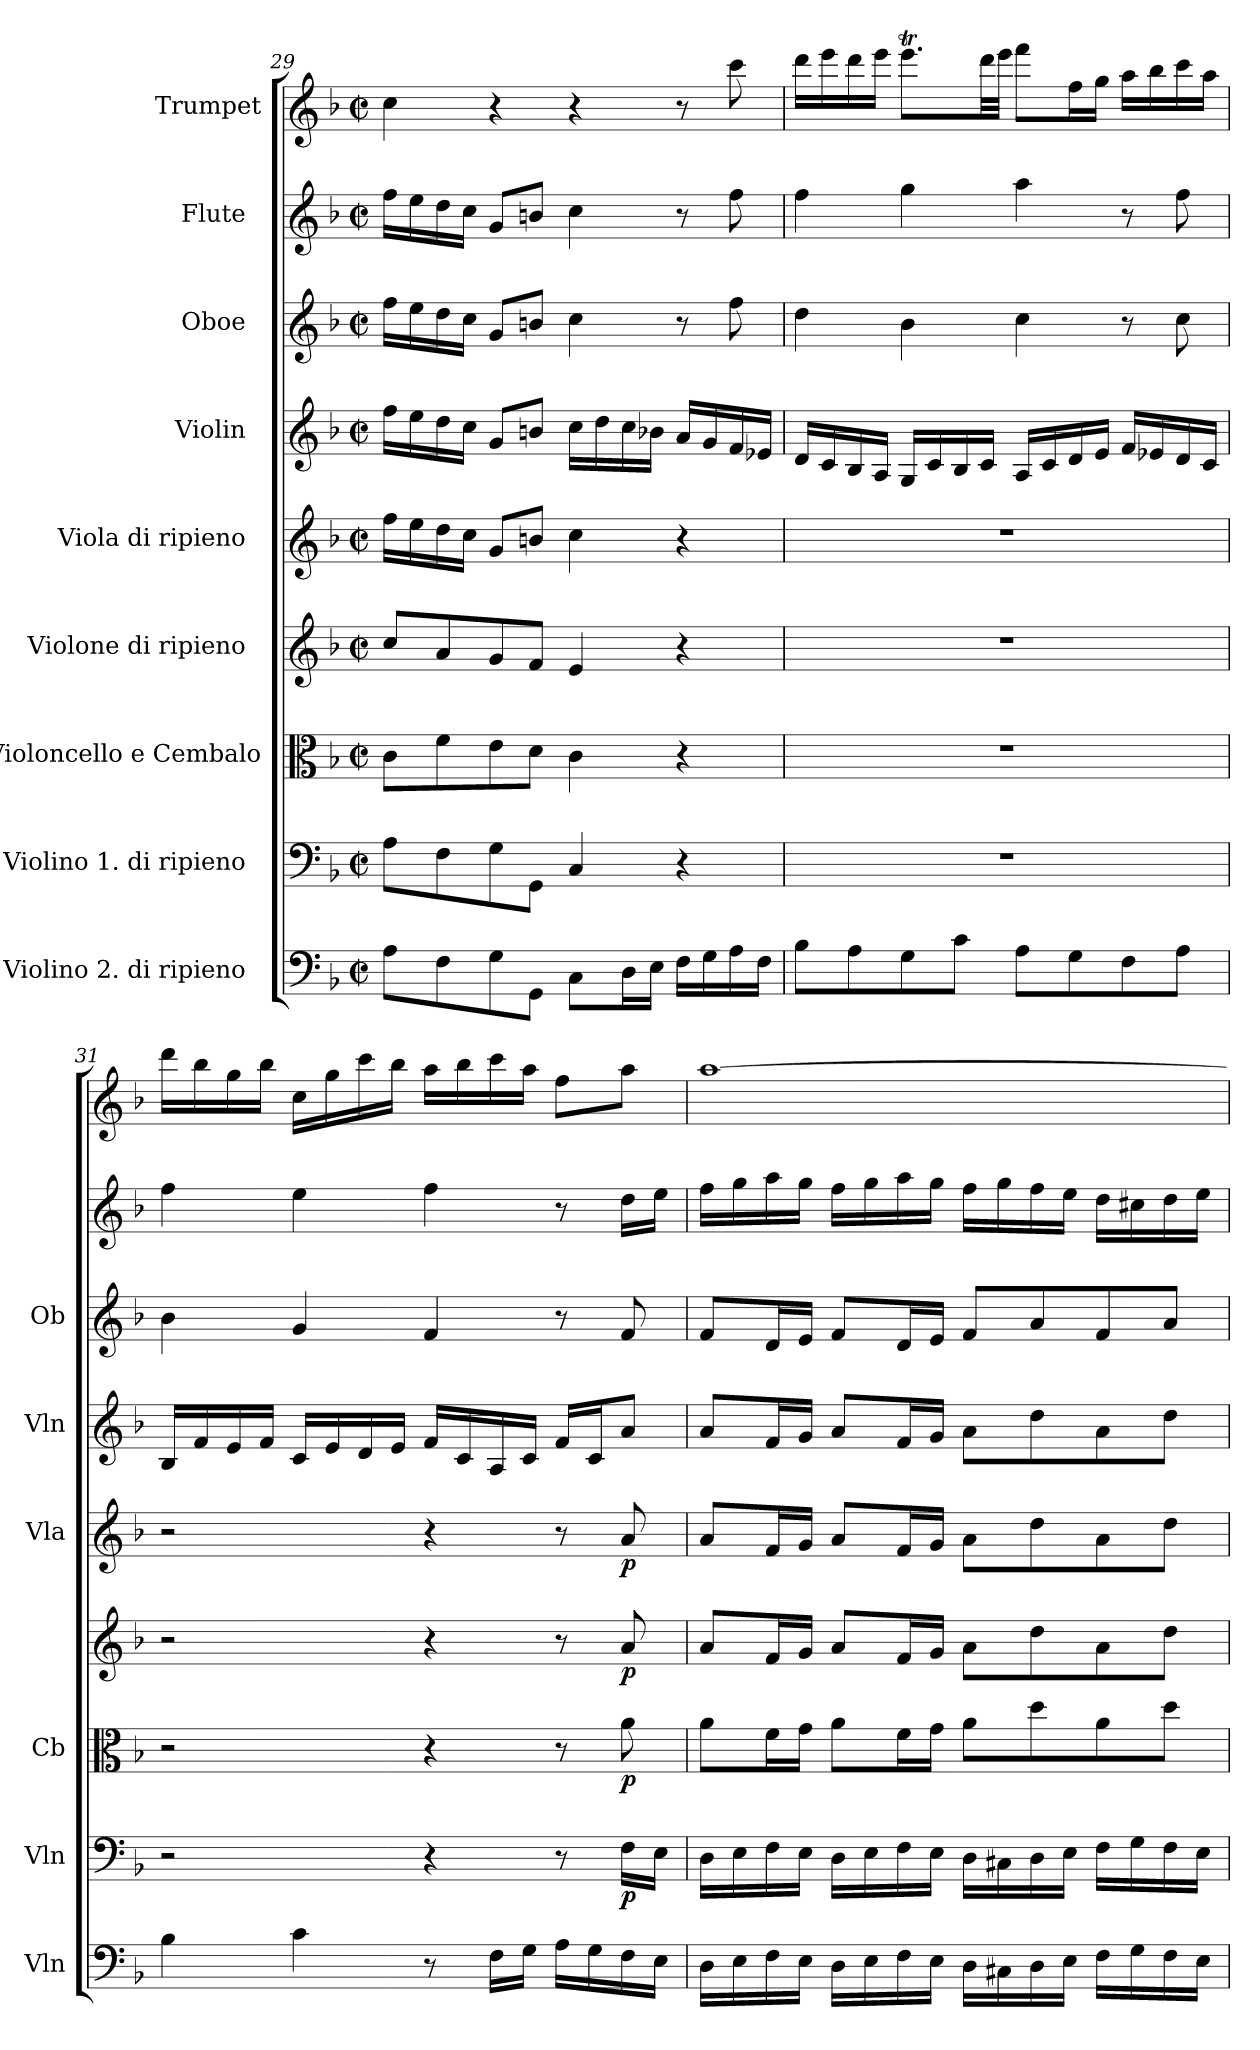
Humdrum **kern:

**kern	**kern	**dynam	**kern	**dynam	**kern	**dynam	**kern	**dynam	**kern	**kern	**kern	**kern
*part9	*part8	*part8	*part7	*part7	*part6	*part6	*part5	*part5	*part4	*part3	*part2	*part1
*staff9	*staff8	*staff8	*staff7	*staff7	*staff6	*staff6	*staff5	*staff5	*staff4	*staff3	*staff2	*staff1
*I"Violino 2.  di ripieno  	*I"Violino 1.  di ripieno  	*	*I"Violoncello  e Cembalo	*	*I"Violone  di ripieno  	*	*I"Viola  di ripieno    	*	*I"Violin              	*I"Oboe                	*I"Flute               	*I"Trumpet
*I'Vln	*I'Vln	*	*I'Cb	*	*	*	*I'Vla	*	*I'Vln	*I'Ob	*	*
*clefF4	*clefF4	*	*clefC3	*	*clefG2	*	*clefG2	*	*clefG2	*clefG2	*clefG2	*clefG2
*ITrd7c12	*	*	*	*	*	*	*	*	*	*	*	*
*k[b-]	*k[b-]	*	*k[b-]	*	*k[b-]	*	*k[b-]	*	*k[b-]	*k[b-]	*k[b-]	*k[b-]
*F:	*F:	*	*F:	*	*F:	*	*F:	*	*F:	*F:	*F:	*F:
*M2/2	*M2/2	*	*M2/2	*	*M2/2	*	*M2/2	*	*M2/2	*M2/2	*M2/2	*M2/2
*met(c|)	*met(c|)	*	*met(c|)	*	*met(c|)	*	*met(c|)	*	*met(c|)	*met(c|)	*met(c|)	*met(c|)
=29	=29	=29	=29	=29	=29	=29	=29	=29	=29	=29	=29	=29
8AA\L	8A\L	.	8c\L	.	8cc/L	.	16ff\LL	.	16ff\LL	16ff\LL	16ff\LL	4cc\
.	.	.	.	.	.	.	16ee\	.	16ee\	16ee\	16ee\	.
8FF\	8F\	.	8f\	.	8a/	.	16dd\	.	16dd\	16dd\	16dd\	.
.	.	.	.	.	.	.	16cc\JJ	.	16cc\JJ	16cc\JJ	16cc\JJ	.
8GG\	8G\	.	8e\	.	8g/	.	8g/L	.	8g/L	8g/L	8g/L	4r
8GGG\J	8GG\J	.	8d\J	.	8f/J	.	8bn/J	.	8bn/J	8bn/J	8bn/J	.
8CC\L	4C/	.	4c\	.	4e/	.	4cc\	.	16cc\LL	4cc\	4cc\	4r
.	.	.	.	.	.	.	.	.	16dd\	.	.	.
16DD\L	.	.	.	.	.	.	.	.	16cc\	.	.	.
16EE\JJ	.	.	.	.	.	.	.	.	16b-X\JJ	.	.	.
16FF\LL	4r	.	4r	.	4r	.	4r	.	16a/LL	8r	8r	8r
16GG\	.	.	.	.	.	.	.	.	16g/	.	.	.
16AA\	.	.	.	.	.	.	.	.	16f/	8ff\	8ff\	8ccc\
16FF\JJ	.	.	.	.	.	.	.	.	16e-X/JJ	.	.	.
=30	=30	=30	=30	=30	=30	=30	=30	=30	=30	=30	=30	=30
8BB-\L	1r	.	1r	.	1r	.	1r	.	16d/LL	4dd\	4ff\	16ddd\LL
.	.	.	.	.	.	.	.	.	16c/	.	.	16eee\
8AA\	.	.	.	.	.	.	.	.	16B-/	.	.	16ddd\
.	.	.	.	.	.	.	.	.	16A/JJ	.	.	16eee\JJ
8GG\	.	.	.	.	.	.	.	.	16G/LL	4b-\	4gg\	8.eeet\L
.	.	.	.	.	.	.	.	.	16c/	.	.	.
8C\J	.	.	.	.	.	.	.	.	16B-/	.	.	.
.	.	.	.	.	.	.	.	.	16c/JJ	.	.	32ddd\LL
.	.	.	.	.	.	.	.	.	.	.	.	32eee\JJJ
8AA\L	.	.	.	.	.	.	.	.	16A/LL	4cc\	4aa\	8fff\L
.	.	.	.	.	.	.	.	.	16c/	.	.	.
8GG\	.	.	.	.	.	.	.	.	16d/	.	.	16ff\L
.	.	.	.	.	.	.	.	.	16e/JJ	.	.	16gg\JJ
8FF\	.	.	.	.	.	.	.	.	16f/LL	8r	8r	16aa\LL
.	.	.	.	.	.	.	.	.	16e-X/	.	.	16bb-\
8AA\J	.	.	.	.	.	.	.	.	16d/	8cc\	8ff\	16ccc\
.	.	.	.	.	.	.	.	.	16c/JJ	.	.	16aa\JJ
=31	=31	=31	=31	=31	=31	=31	=31	=31	=31	=31	=31	=31
4BB-\	2r	.	2r	.	2r	.	2r	.	16B-/LL	4b-\	4ff\	16ddd\LL
.	.	.	.	.	.	.	.	.	16f/	.	.	16bb-\
.	.	.	.	.	.	.	.	.	16e/	.	.	16gg\
.	.	.	.	.	.	.	.	.	16f/JJ	.	.	16bb-\JJ
4C\	.	.	.	.	.	.	.	.	16c/LL	4g/	4ee\	16cc\LL
.	.	.	.	.	.	.	.	.	16e/	.	.	16gg\
.	.	.	.	.	.	.	.	.	16d/	.	.	16ccc\
.	.	.	.	.	.	.	.	.	16e/JJ	.	.	16bb-\JJ
8r	4r	.	4r	.	4r	.	4r	.	16f/LL	4f/	4ff\	16aa\LL
.	.	.	.	.	.	.	.	.	16c/	.	.	16bb-\
16FF\LL	.	.	.	.	.	.	.	.	16A/	.	.	16ccc\
16GG\JJ	.	.	.	.	.	.	.	.	16c/JJ	.	.	16aa\JJ
16AA\LL	8r	.	8r	.	8r	.	8r	.	16f/LL	8r	8r	8ff\L
16GG\	.	.	.	.	.	.	.	.	16c/J	.	.	.
!	!	!LO:DY:b	!	!LO:DY:b	!	!LO:DY:b	!	!LO:DY:b	!	!	!	!
16FF\	16F\LL	p	8a\	p	8a/	p	8a/	p	8a/J	8f/	16dd\LL	8aa\J
16EE\JJ	16E\JJ	.	.	.	.	.	.	.	.	.	16ee\JJ	.
=32	=32	=32	=32	=32	=32	=32	=32	=32	=32	=32	=32	=32
16DD\LL	16D\LL	.	8a\L	.	8a/L	.	8a/L	.	8a/L	8f/L	16ff\LL	[1aa
16EE\	16E\	.	.	.	.	.	.	.	.	.	16gg\	.
16FF\	16F\	.	16f\L	.	16f/L	.	16f/L	.	16f/L	16d/L	16aa\	.
16EE\JJ	16E\JJ	.	16g\JJ	.	16g/JJ	.	16g/JJ	.	16g/JJ	16e/JJ	16gg\JJ	.
16DD\LL	16D\LL	.	8a\L	.	8a/L	.	8a/L	.	8a/L	8f/L	16ff\LL	.
16EE\	16E\	.	.	.	.	.	.	.	.	.	16gg\	.
16FF\	16F\	.	16f\L	.	16f/L	.	16f/L	.	16f/L	16d/L	16aa\	.
16EE\JJ	16E\JJ	.	16g\JJ	.	16g/JJ	.	16g/JJ	.	16g/JJ	16e/JJ	16gg\JJ	.
16DD\LL	16D\LL	.	8a\L	.	8a\L	.	8a\L	.	8a\L	8f/L	16ff\LL	.
16CC#X\	16C#X\	.	.	.	.	.	.	.	.	.	16gg\	.
16DD\	16D\	.	8dd\	.	8dd\	.	8dd\	.	8dd\	8a/	16ff\	.
16EE\JJ	16E\JJ	.	.	.	.	.	.	.	.	.	16ee\JJ	.
16FF\LL	16F\LL	.	8a\	.	8a\	.	8a\	.	8a\	8f/	16dd\LL	.
16GG\	16G\	.	.	.	.	.	.	.	.	.	16cc#X\	.
16FF\	16F\	.	8dd\J	.	8dd\J	.	8dd\J	.	8dd\J	8a/J	16dd\	.
16EE\JJ	16E\JJ	.	.	.	.	.	.	.	.	.	16ee\JJ	.
=	=	=	=	=	=	=	=	=	=	=	=	=
*-	*-	*-	*-	*-	*-	*-	*-	*-	*-	*-	*-	*-
